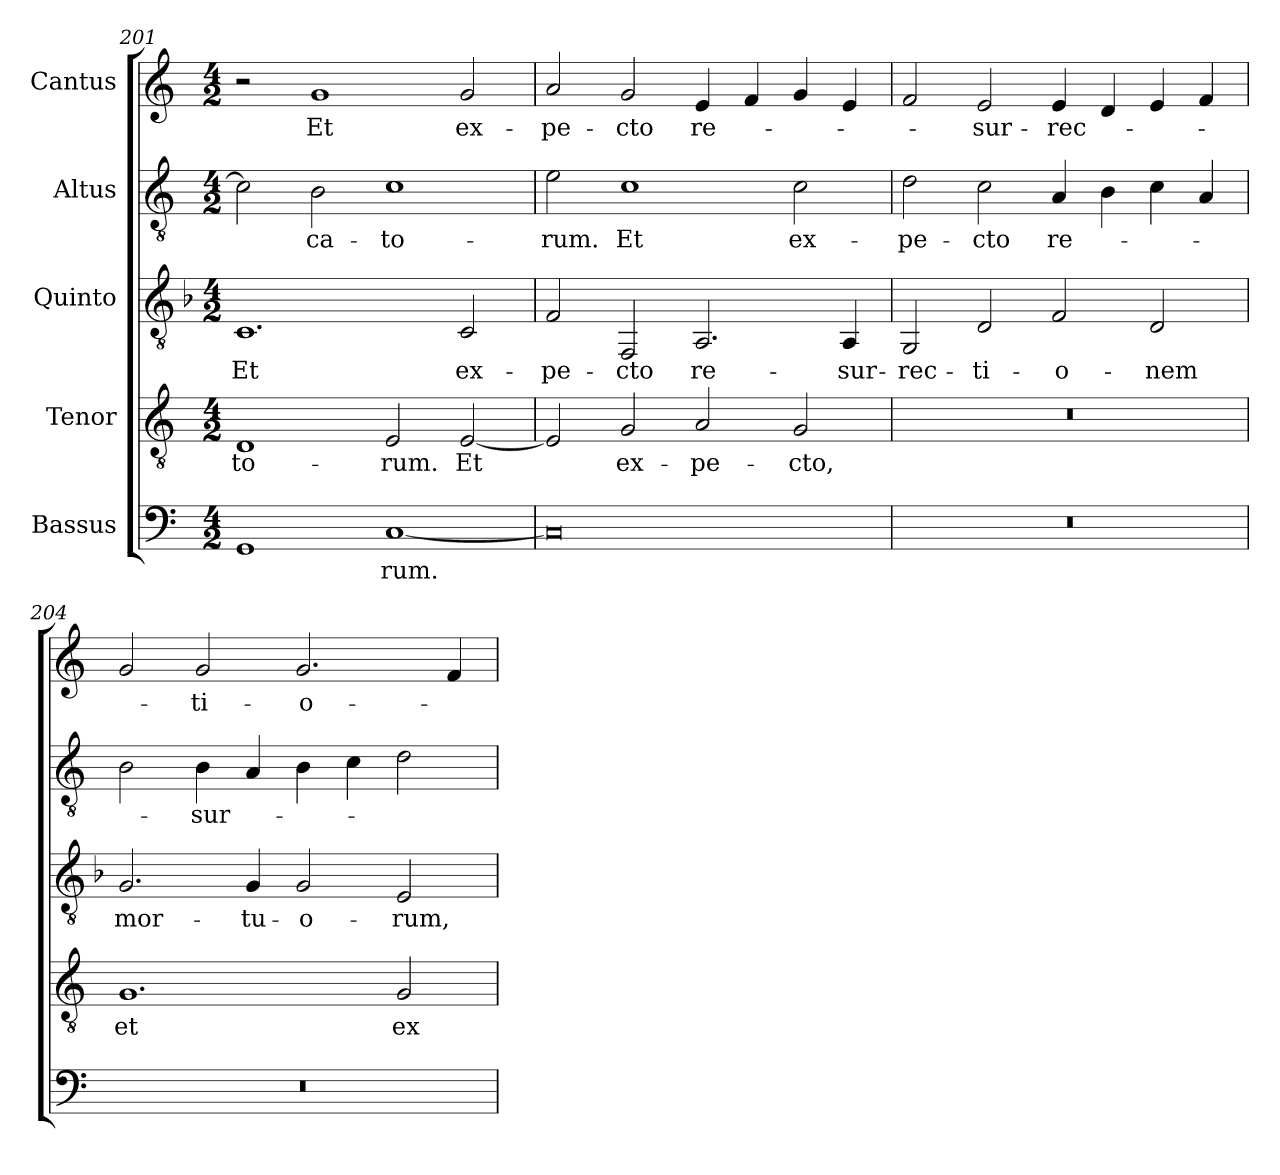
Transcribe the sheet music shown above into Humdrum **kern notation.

**kern	**text	**kern	**text	**kern	**text	**kern	**text	**kern	**text
*part5	*part5	*part4	*part4	*part3	*part3	*part2	*part2	*part1	*part1
*staff5	*staff5	*staff4	*staff4	*staff3	*staff3	*staff2	*staff2	*staff1	*staff1
*I"Bassus	*	*I"Tenor	*	*I"Quinto	*	*I"Altus	*	*I"Cantus	*
*clefF4	*	*clefGv2	*	*clefGv2	*	*clefGv2	*	*clefG2	*
*	*	*	*	*ITrd-4c-7	*	*	*	*	*
*k[]	*	*k[]	*	*k[]	*	*k[]	*	*k[]	*
*C:	*	*C:	*	*C:	*	*C:	*	*C:	*
*M4/2	*	*M4/2	*	*M4/2	*	*M4/2	*	*M4/2	*
=201	=201	=201	=201	=201	=201	=201	=201	=201	=201
!	!	!	!LO:LY:b:color=#000000	!	!	!	!	!	!
!	!	!	!	!	!LO:LY:b:color=#000000	!	!	!	!
1GGi	.	1Di	-to-	1.Gi	Et	2ci\]	.	2r	.
!	!	!	!	!	!	!	!LO:LY:b:color=#000000	!	!
!	!	!	!	!	!	!	!	!	!LO:LY:b:color=#000000
.	.	.	.	.	.	2Bi\	-ca-	1gi	Et
!	!LO:LY:b:color=#000000	!	!	!	!	!	!	!	!
!	!	!	!LO:LY:b:color=#000000	!	!	!	!	!	!
!	!	!	!	!	!	!	!LO:LY:b:color=#000000	!	!
[<1Ci	-rum.	2Ei/	-rum.	.	.	1ci	-to-	.	.
!	!	!	!LO:LY:b:color=#000000	!	!	!	!	!	!
!	!	!	!	!	!LO:LY:b:color=#000000	!	!	!	!
!	!	!	!	!	!	!	!	!	!LO:LY:b:color=#000000
.	.	[<2Ei/	Et	2Gi/	ex-	.	.	2gi/	ex-
=202	=202	=202	=202	=202	=202	=202	=202	=202	=202
!	!	!	!	!	!LO:LY:b:color=#000000	!	!	!	!
!	!	!	!	!	!	!	!LO:LY:b:color=#000000	!	!
!	!	!	!	!	!	!	!	!	!LO:LY:b:color=#000000
0Ci]	.	2Ei/]	.	2ci/	-pe-	2ei\	-rum.	2ai/	-pe-
!	!	!	!LO:LY:b:color=#000000	!	!	!	!	!	!
!	!	!	!	!	!LO:LY:b:color=#000000	!	!	!	!
!	!	!	!	!	!	!	!LO:LY:b:color=#000000	!	!
!	!	!	!	!	!	!	!	!	!LO:LY:b:color=#000000
.	.	2Gi/	ex-	2Ci/	-cto	1ci	Et	2gi/	-cto
!	!	!	!LO:LY:b:color=#000000	!	!	!	!	!	!
!	!	!	!	!	!LO:LY:b:color=#000000	!	!	!	!
!	!	!	!	!	!	!	!	!	!LO:LY:b:color=#000000
.	.	2Ai/	-pe-	2.Ei/	re-	.	.	4ei/	re-
.	.	.	.	.	.	.	.	4fi/	.
!	!	!	!LO:LY:b:color=#000000	!	!	!	!	!	!
!	!	!	!	!	!	!	!LO:LY:b:color=#000000	!	!
.	.	2Gi/	-cto,	.	.	2ci\	ex-	4gi/	.
!	!	!	!	!	!LO:LY:b:color=#000000	!	!	!	!
.	.	.	.	4Ei/	-sur-	.	.	4ei/	.
=203	=203	=203	=203	=203	=203	=203	=203	=203	=203
!LO:N:vis=1	!	!LO:N:vis=1	!	!	!	!	!	!	!
!	!	!	!	!	!LO:LY:b:color=#000000	!	!	!	!
!	!	!	!	!	!	!	!LO:LY:b:color=#000000	!	!
0r	.	0r	.	2Di/	-rec-	2di\	-pe-	2fi/	.
!	!	!	!	!	!LO:LY:b:color=#000000	!	!	!	!
!	!	!	!	!	!	!	!LO:LY:b:color=#000000	!	!
!	!	!	!	!	!	!	!	!	!LO:LY:b:color=#000000
.	.	.	.	2Ai/	-ti-	2ci\	-cto	2ei/	-sur-
!	!	!	!	!	!LO:LY:b:color=#000000	!	!	!	!
!	!	!	!	!	!	!	!LO:LY:b:color=#000000	!	!
!	!	!	!	!	!	!	!	!	!LO:LY:b:color=#000000
.	.	.	.	2ci/	-o-	4Ai/	re-	4ei/	-rec-
.	.	.	.	.	.	4Bi\	.	4di/	.
!	!	!	!	!	!LO:LY:b:color=#000000	!	!	!	!
.	.	.	.	2Ai/	-nem	4ci\	.	4ei/	.
.	.	.	.	.	.	4Ai/	.	4fi/	.
!!LO:LB:g=z
=204	=204	=204	=204	=204	=204	=204	=204	=204	=204
!LO:N:vis=1	!	!	!	!	!	!	!	!	!
!	!	!	!LO:LY:b:color=#000000	!	!	!	!	!	!
!	!	!	!	!	!LO:LY:b:color=#000000	!	!	!	!
0r	.	1.Gi	et	2.di/	mor-	2Bi\	.	2gi/	.
!	!	!	!	!	!	!	!LO:LY:b:color=#000000	!	!
!	!	!	!	!	!	!	!	!	!LO:LY:b:color=#000000
.	.	.	.	.	.	4Bi\	-sur-	2gi/	-ti-
!	!	!	!	!	!LO:LY:b:color=#000000	!	!	!	!
.	.	.	.	4di/	-tu-	4Ai/	.	.	.
!	!	!	!	!	!LO:LY:b:color=#000000	!	!	!	!
!	!	!	!	!	!	!	!	!	!LO:LY:b:color=#000000
.	.	.	.	2di/	-o-	4Bi\	.	2.gi/	-o-
.	.	.	.	.	.	4ci\	.	.	.
!	!	!	!LO:LY:b:color=#000000	!	!	!	!	!	!
!	!	!	!	!	!LO:LY:b:color=#000000	!	!	!	!
.	.	2Gi/	ex-	2Bi/	-rum,	2di\	.	.	.
.	.	.	.	.	.	.	.	4fi/	.
=	=	=	=	=	=	=	=	=	=
*-	*-	*-	*-	*-	*-	*-	*-	*-	*-
